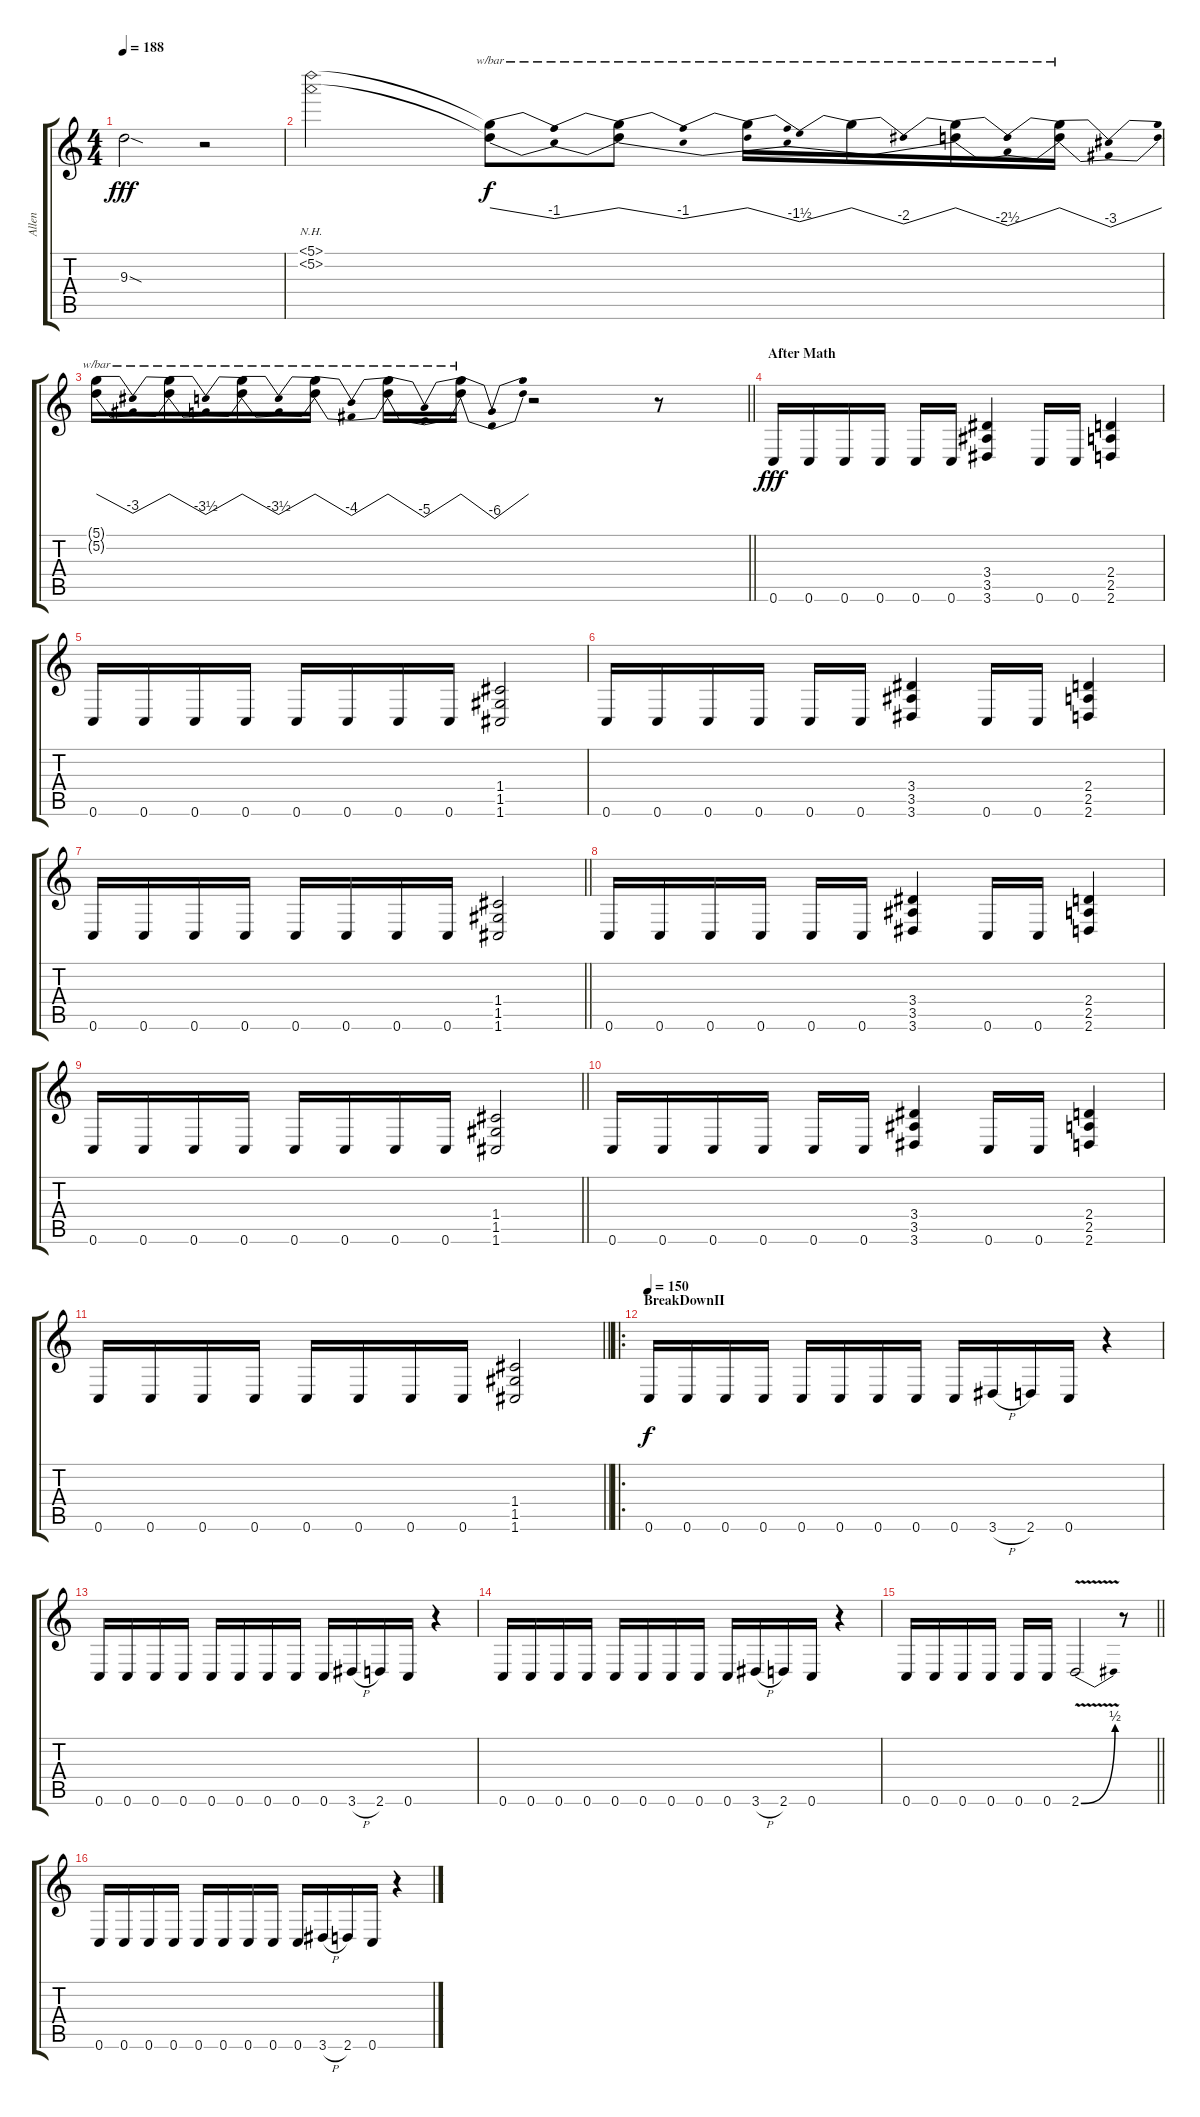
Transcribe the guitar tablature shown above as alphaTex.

\track ("Allen" "Allen") {instrument distortionguitar}
\staff {score tabs}
\tuning (D4 A3 F3 C3 G2 C2) {hide}
\ts (4 4)
\tempo 188
\clef g2
\ks c
9.3{sod}.2{dy fff} r.2 |
(5.1{nh} 5.2{nh}).2 (5.1{t} 5.2{t}).8{tbe (dip default 0 0 30 -4 60 0) dy f} (5.1{t} 5.2{t}).8{tbe (dip default 0 0 30 -4 60 0)} 5.1{t}.16{tbe (dip default 0 0 30 -6 60 0)} 5.1{t}.16{tbe (dip default 0 0 30 -8 60 0)} (5.1{t} 5.2{t}).16{tbe (dip default 0 0 30 -10 60 0)} (5.1{t} 5.2{t}).16{tbe (dip default 0 0 30 -12 60 0)} |
\barLineRight lightlight
(5.1{t} 5.2{t}).16{tbe (dip default 0 0 30 -12 60 0)} (5.1{t} 5.2{t}).16{tbe (dip default 0 0 30 -14 60 0)} (5.1{t} 5.2{t}).16{tbe (dip default 0 0 30 -14 60 0)} (5.1{t} 5.2{t}).16{tbe (dip default 0 0 30 -16 60 0)} (5.1{t} 5.2{t}).16{tbe (dip default 0 0 30 -20 60 0)} (5.1{t} 5.2{t}).16{tbe (dip default 0 0 30 -24 60 0)} r.2 r.8 |
\section ("" "After Math")
0.6.16{dy fff volume 14 instrument distortionguitar} 0.6.16 0.6.16 0.6.16 0.6.16 0.6.16 (3.4 3.5 3.6).4 0.6.16 0.6.16 (2.4 2.5 2.6).4 |
0.6.16 0.6.16 0.6.16 0.6.16 0.6.16 0.6.16 0.6.16 0.6.16 (1.4 1.5 1.6).2 |
0.6.16 0.6.16 0.6.16 0.6.16 0.6.16 0.6.16 (3.4 3.5 3.6).4 0.6.16 0.6.16 (2.4 2.5 2.6).4 |
\barLineRight lightlight
0.6.16 0.6.16 0.6.16 0.6.16 0.6.16 0.6.16 0.6.16 0.6.16 (1.4 1.5 1.6).2 |
0.6.16 0.6.16 0.6.16 0.6.16 0.6.16 0.6.16 (3.4 3.5 3.6).4 0.6.16 0.6.16 (2.4 2.5 2.6).4 |
\barLineRight lightlight
0.6.16 0.6.16 0.6.16 0.6.16 0.6.16 0.6.16 0.6.16 0.6.16 (1.4 1.5 1.6).2 |
0.6.16 0.6.16 0.6.16 0.6.16 0.6.16 0.6.16 (3.4 3.5 3.6).4 0.6.16 0.6.16 (2.4 2.5 2.6).4 |
\barLineRight lightlight
0.6.16 0.6.16 0.6.16 0.6.16 0.6.16 0.6.16 0.6.16 0.6.16 (1.4 1.5 1.6).2 |
\ro
\section ("" "BreakDownII")
\tempo 150
0.6.16{dy f beam Up} 0.6.16{beam Up} 0.6.16{beam Up} 0.6.16 0.6.16 0.6.16 0.6.16 0.6.16 0.6.16 3.6{h}.16 2.6.16 0.6.16 r.4 |
0.6.16{beam Up} 0.6.16{beam Up} 0.6.16{beam Up} 0.6.16 0.6.16 0.6.16 0.6.16 0.6.16 0.6.16 3.6{h}.16 2.6.16 0.6.16 r.4 |
0.6.16{beam Up} 0.6.16{beam Up} 0.6.16{beam Up} 0.6.16 0.6.16 0.6.16 0.6.16 0.6.16 0.6.16 3.6{h}.16 2.6.16 0.6.16 r.4 |
\barLineRight lightlight
0.6.16{beam Up} 0.6.16{beam Up} 0.6.16{beam Up} 0.6.16 0.6.16 0.6.16 2.6{be (bend 0 0 60 2) v}.2 r.8 |
0.6.16{beam Up} 0.6.16{beam Up} 0.6.16{beam Up} 0.6.16 0.6.16 0.6.16 0.6.16 0.6.16 0.6.16 3.6{h}.16 2.6.16 0.6.16 r.4
